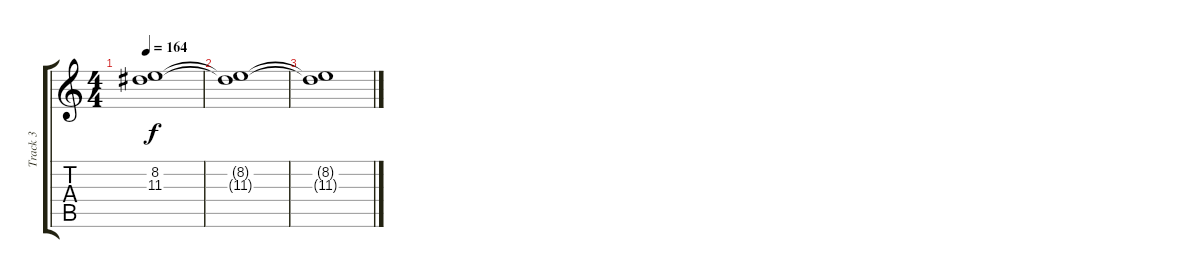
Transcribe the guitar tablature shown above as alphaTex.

\track ("Track 3" "Track 3") {instrument overdrivenguitar}
\staff {score tabs}
\tuning (Db4 Ab3 E3 B2 Gb2 B1) {hide}
\ts (4 4)
\tempo 164
\clef g2
\ks c
(8.2{t} 11.3{t}).1{dy f} |
(8.2{t} 11.3{t}).1 |
(8.2{t} 11.3{t}).1
